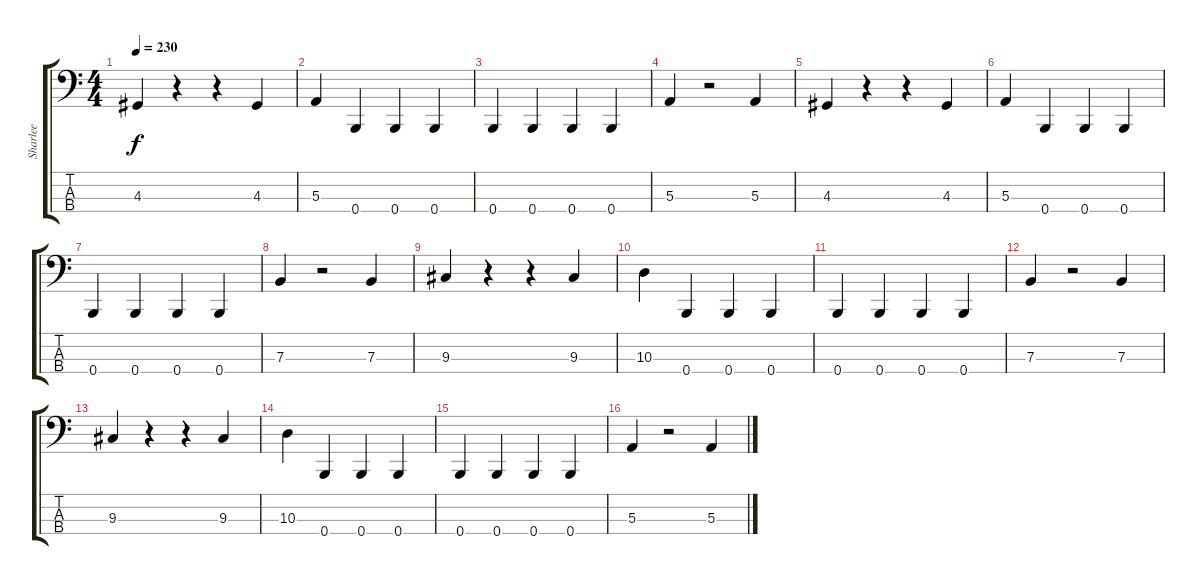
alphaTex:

\track ("Sharlee" "Sharlee") {instrument electricbasspick}
\staff {score tabs}
\tuning (D2 A1 E1 B0) {hide}
\ts (4 4)
\tempo 230
\clef f4
\ks c
4.3.4{dy f} r.4 r.4 4.3.4 |
5.3.4 0.4.4 0.4.4 0.4.4 |
0.4.4 0.4.4 0.4.4 0.4.4 |
5.3.4 r.2 5.3.4 |
4.3.4 r.4 r.4 4.3.4 |
5.3.4 0.4.4 0.4.4 0.4.4 |
0.4.4 0.4.4 0.4.4 0.4.4 |
7.3.4 r.2 7.3.4 |
9.3.4 r.4 r.4 9.3.4 |
10.3.4 0.4.4 0.4.4 0.4.4 |
0.4.4 0.4.4 0.4.4 0.4.4 |
7.3.4 r.2 7.3.4 |
9.3.4 r.4 r.4 9.3.4 |
10.3.4 0.4.4 0.4.4 0.4.4 |
0.4.4 0.4.4 0.4.4 0.4.4 |
5.3.4 r.2 5.3.4
